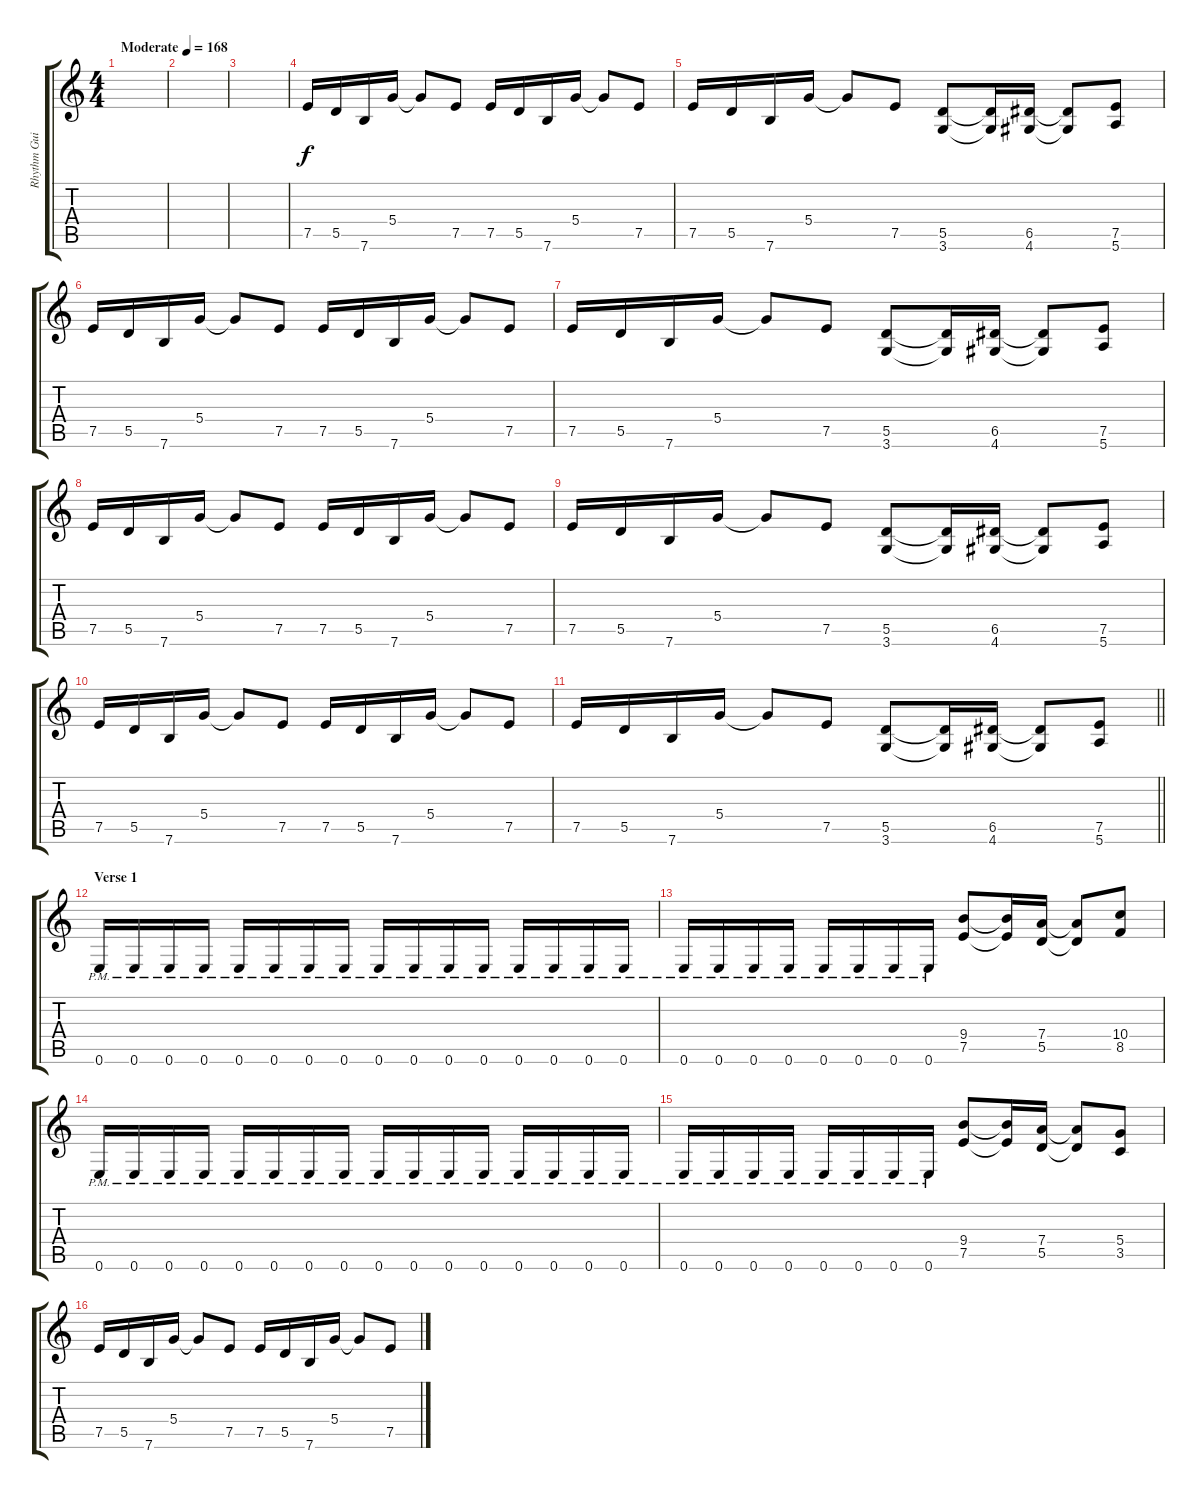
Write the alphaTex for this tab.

\track ("Rhythm Guitar 2" "Rhythm Gui") {instrument distortionguitar}
\staff {score tabs}
\tuning (E4 B3 G3 D3 A2 E2) {hide}
\ts (4 4)
\tempo (168 "Moderate")
\clef g2
\ks c
|
|
|
7.5.16 5.5.16 7.6.16 5.4.16 5.4{t}.8 7.5.8 7.5.16 5.5.16 7.6.16 5.4.16 5.4{t}.8 7.5.8 |
7.5.16 5.5.16 7.6.16 5.4.16 5.4{t}.8 7.5.8 (5.5 3.6).8 (5.5{t} 3.6{t}).16 (6.5 4.6).16 (6.5{t} 4.6{t}).8 (7.5 5.6).8 |
7.5.16 5.5.16 7.6.16 5.4.16 5.4{t}.8 7.5.8 7.5.16 5.5.16 7.6.16 5.4.16 5.4{t}.8 7.5.8 |
7.5.16 5.5.16 7.6.16 5.4.16 5.4{t}.8 7.5.8 (5.5 3.6).8 (5.5{t} 3.6{t}).16 (6.5 4.6).16 (6.5{t} 4.6{t}).8 (7.5 5.6).8 |
7.5.16 5.5.16 7.6.16 5.4.16 5.4{t}.8 7.5.8 7.5.16 5.5.16 7.6.16 5.4.16 5.4{t}.8 7.5.8 |
7.5.16 5.5.16 7.6.16 5.4.16 5.4{t}.8 7.5.8 (5.5 3.6).8 (5.5{t} 3.6{t}).16 (6.5 4.6).16 (6.5{t} 4.6{t}).8 (7.5 5.6).8 |
7.5.16 5.5.16 7.6.16 5.4.16 5.4{t}.8 7.5.8 7.5.16 5.5.16 7.6.16 5.4.16 5.4{t}.8 7.5.8 |
\barLineRight lightlight
7.5.16 5.5.16 7.6.16 5.4.16 5.4{t}.8 7.5.8 (5.5 3.6).8 (5.5{t} 3.6{t}).16 (6.5 4.6).16 (6.5{t} 4.6{t}).8 (7.5 5.6).8 |
\section ("" "Verse 1")
0.6{pm}.16 0.6{pm}.16 0.6{pm}.16 0.6{pm}.16 0.6{pm}.16 0.6{pm}.16 0.6{pm}.16 0.6{pm}.16 0.6{pm}.16 0.6{pm}.16 0.6{pm}.16 0.6{pm}.16 0.6{pm}.16 0.6{pm}.16 0.6{pm}.16 0.6{pm}.16 |
0.6{pm}.16 0.6{pm}.16 0.6{pm}.16 0.6{pm}.16 0.6{pm}.16 0.6{pm}.16 0.6{pm}.16 0.6{pm}.16 (9.4 7.5).8 (9.4{t} 7.5{t}).16 (7.4 5.5).16 (7.4{t} 5.5{t}).8 (10.4 8.5).8 |
0.6{pm}.16 0.6{pm}.16 0.6{pm}.16 0.6{pm}.16 0.6{pm}.16 0.6{pm}.16 0.6{pm}.16 0.6{pm}.16 0.6{pm}.16 0.6{pm}.16 0.6{pm}.16 0.6{pm}.16 0.6{pm}.16 0.6{pm}.16 0.6{pm}.16 0.6{pm}.16 |
0.6{pm}.16 0.6{pm}.16 0.6{pm}.16 0.6{pm}.16 0.6{pm}.16 0.6{pm}.16 0.6{pm}.16 0.6{pm}.16 (9.4 7.5).8 (9.4{t} 7.5{t}).16 (7.4 5.5).16 (7.4{t} 5.5{t}).8 (5.4 3.5).8 |
7.5.16 5.5.16 7.6.16 5.4.16 5.4{t}.8 7.5.8 7.5.16 5.5.16 7.6.16 5.4.16 5.4{t}.8 7.5.8
